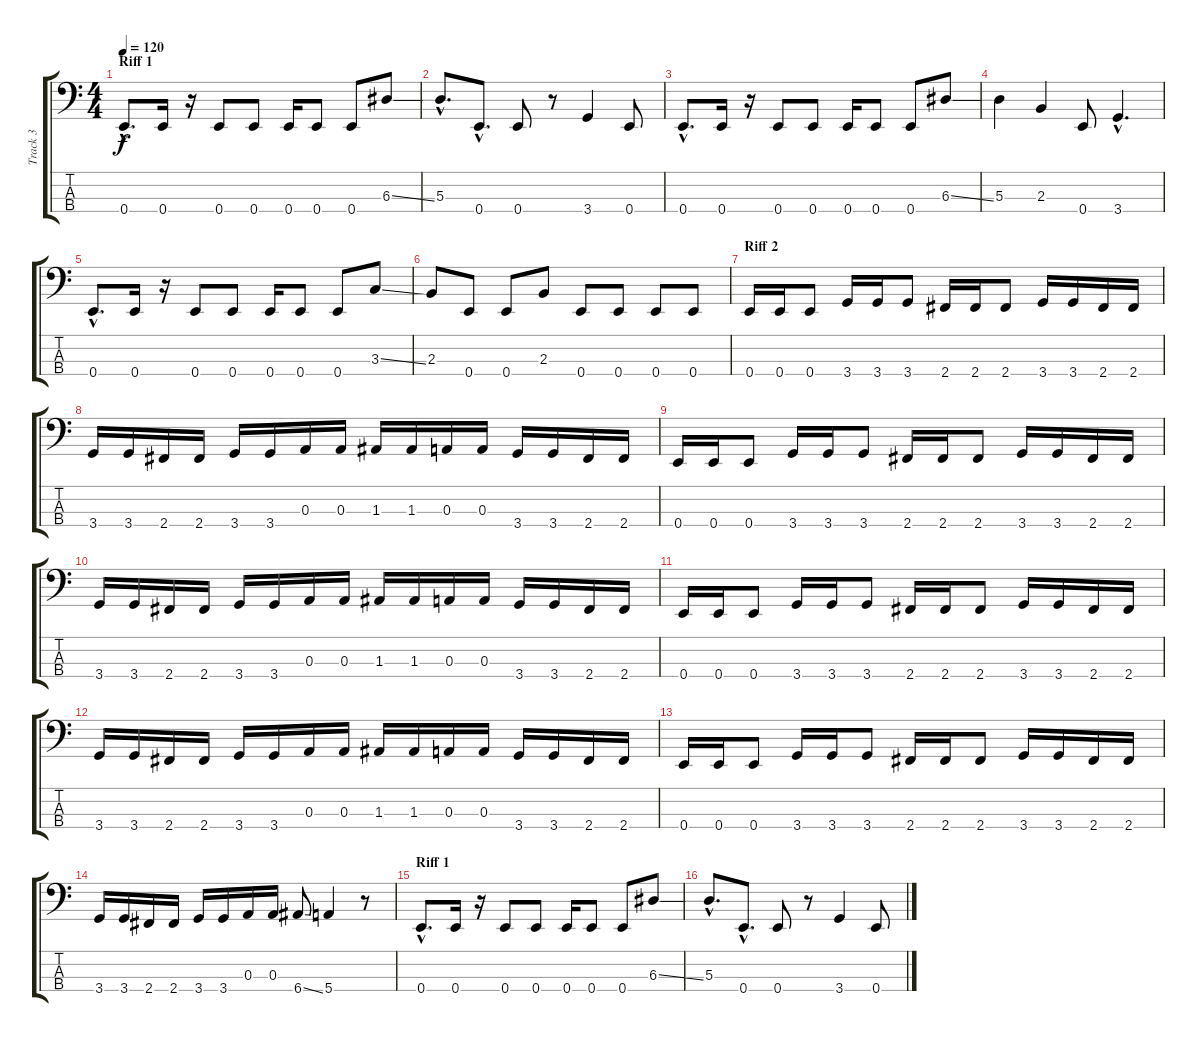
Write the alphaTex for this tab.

\track ("Track 3" "Track 3") {instrument electricbasspick}
\staff {score tabs}
\tuning (G2 D2 A1 E1) {hide}
\ts (4 4)
\section ("" "Riff 1")
\tempo 120
\clef f4
\ks c
0.4{hac}.8{d dy f instrument electricbasspick} 0.4.16 r.16 0.4.8 0.4.8 0.4.16 0.4.8 0.4.8 6.3{ss}.8 |
5.3{hac}.8{d} 0.4{hac}.8{d} 0.4.8 r.8 3.4.4 0.4.8 |
0.4{hac}.8{d} 0.4.16 r.16 0.4.8 0.4.8 0.4.16 0.4.8 0.4.8 6.3{ss}.8 |
5.3.4 2.3.4 0.4.8 3.4{hac}.4{d} |
0.4{hac}.8{d} 0.4.16 r.16 0.4.8 0.4.8 0.4.16 0.4.8 0.4.8 3.3{ss}.8 |
2.3.8 0.4.8 0.4.8 2.3.8 0.4.8 0.4.8 0.4.8 0.4.8 |
\section ("" "Riff 2")
0.4.16 0.4.16 0.4.8 3.4.16 3.4.16 3.4.8 2.4.16 2.4.16 2.4.8 3.4.16 3.4.16 2.4.16 2.4.16 |
3.4.16 3.4.16 2.4.16 2.4.16 3.4.16 3.4.16 0.3.16 0.3.16 1.3.16 1.3.16 0.3.16 0.3.16 3.4.16 3.4.16 2.4.16 2.4.16 |
0.4.16 0.4.16 0.4.8 3.4.16 3.4.16 3.4.8 2.4.16 2.4.16 2.4.8 3.4.16 3.4.16 2.4.16 2.4.16 |
3.4.16 3.4.16 2.4.16 2.4.16 3.4.16 3.4.16 0.3.16 0.3.16 1.3.16 1.3.16 0.3.16 0.3.16 3.4.16 3.4.16 2.4.16 2.4.16 |
0.4.16 0.4.16 0.4.8 3.4.16 3.4.16 3.4.8 2.4.16 2.4.16 2.4.8 3.4.16 3.4.16 2.4.16 2.4.16 |
3.4.16 3.4.16 2.4.16 2.4.16 3.4.16 3.4.16 0.3.16 0.3.16 1.3.16 1.3.16 0.3.16 0.3.16 3.4.16 3.4.16 2.4.16 2.4.16 |
0.4.16 0.4.16 0.4.8 3.4.16 3.4.16 3.4.8 2.4.16 2.4.16 2.4.8 3.4.16 3.4.16 2.4.16 2.4.16 |
3.4.16 3.4.16 2.4.16 2.4.16 3.4.16 3.4.16 0.3.16 0.3.16 6.4{ss}.8 5.4.4 r.8 |
\section ("" "Riff 1")
0.4{hac}.8{d} 0.4.16 r.16 0.4.8 0.4.8 0.4.16 0.4.8 0.4.8 6.3{ss}.8 |
5.3{hac}.8{d} 0.4{hac}.8{d} 0.4.8 r.8 3.4.4 0.4.8
